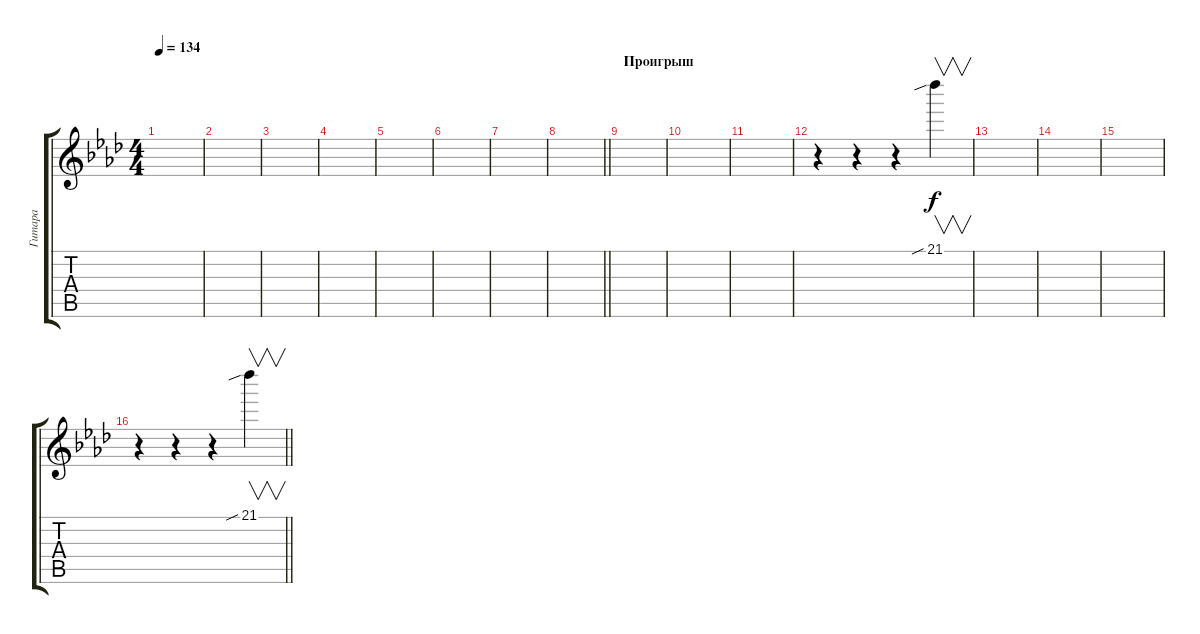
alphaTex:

\track ("Гитара" "Гитара") {instrument distortionguitar}
\staff {score tabs}
\tuning (E4 B3 G3 D3 A2 E2) {hide}
\ts (4 4)
\tempo 134
\clef g2
\ks fminor
|
|
|
|
|
|
|
\barLineRight lightlight
|
\section ("" "Проигрыш")
|
|
|
r.4{volume 16} r.4 r.4 21.1{sib}.4{v} |
|
|
|
\barLineRight lightlight
r.4 r.4 r.4 21.1{sib}.4{v}
